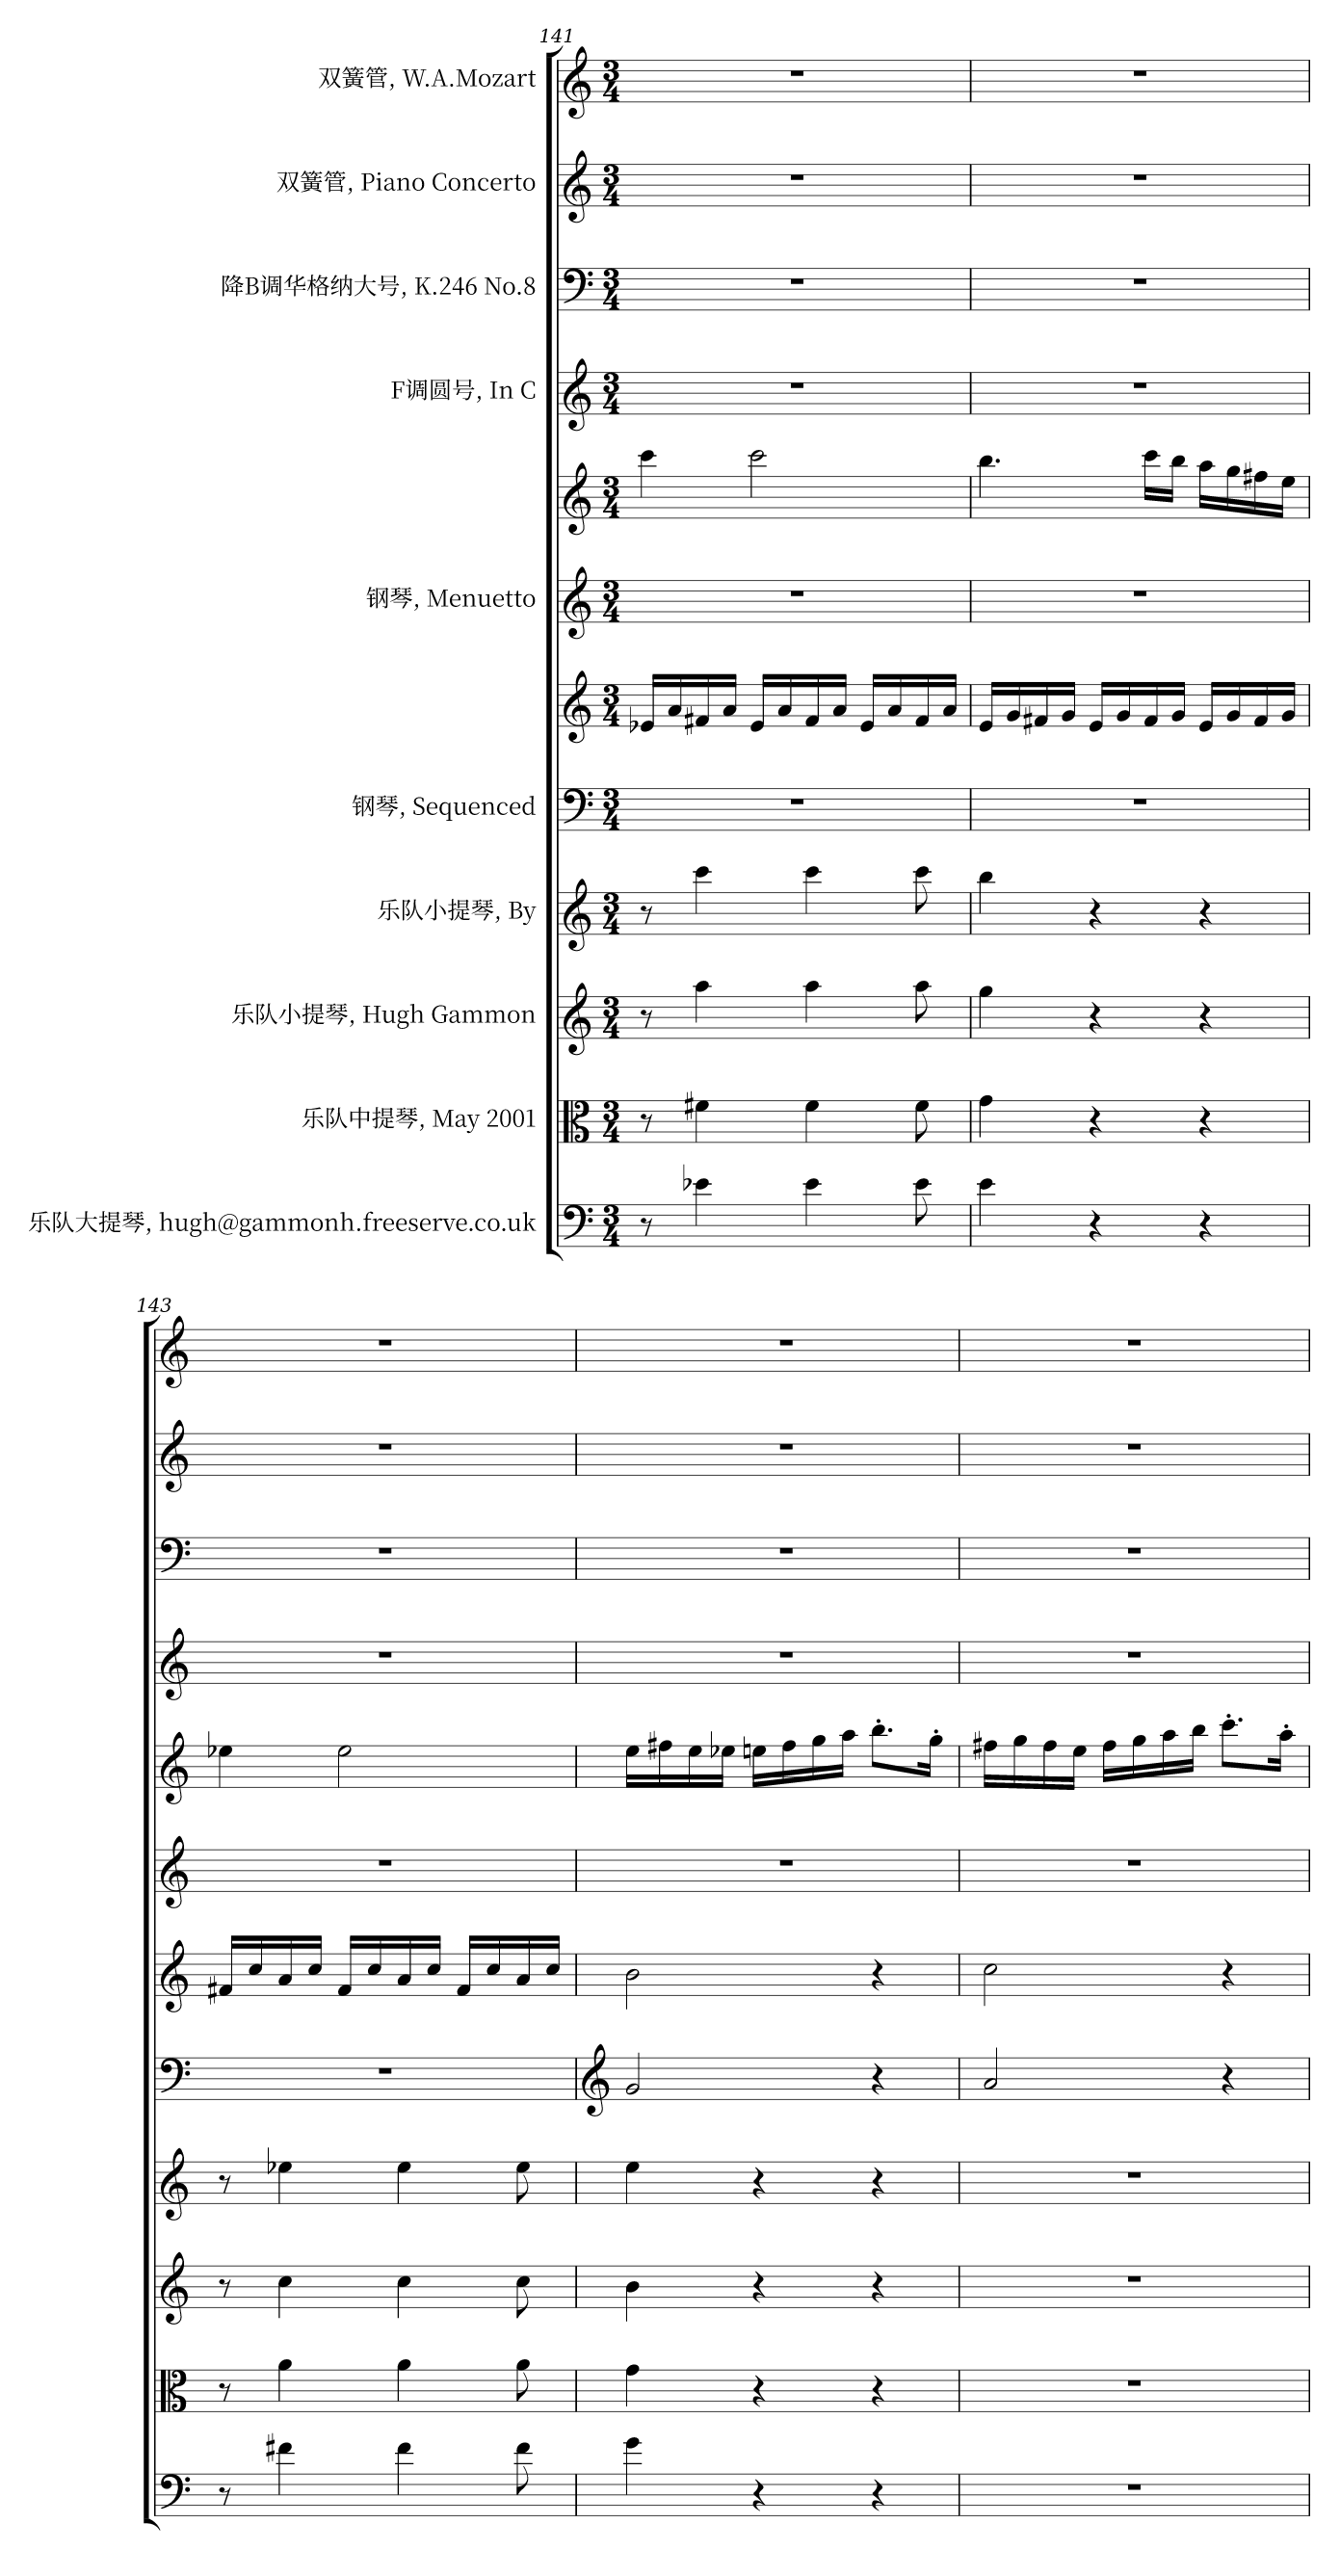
**kern	**kern	**kern	**kern	**kern	**kern	**kern	**kern	**kern	**kern	**kern	**kern
*part10	*part9	*part8	*part7	*part6	*part6	*part5	*part5	*part4	*part3	*part2	*part1
*staff12	*staff11	*staff10	*staff9	*staff8	*staff7	*staff6	*staff5	*staff4	*staff3	*staff2	*staff1
*I"乐队大提琴, hugh@gammonh.freeserve.co.uk	*I"乐队中提琴, May 2001	*I"乐队小提琴, Hugh Gammon	*I"乐队小提琴,         By	*I"钢琴, Sequenced	*	*I"钢琴, Menuetto	*	*I"F调圆号, In C	*I"降B调华格纳大号, K.246 No.8	*I"双簧管, Piano Concerto	*I"双簧管, W.A.Mozart
!!LO:PB:g=z
*clefF4	*clefC3	*clefG2	*clefG2	*clefF4	*clefG2	*clefG2	*clefG2	*clefG2	*clefF4	*clefG2	*clefG2
*	*	*	*	*	*	*	*	*ITrd4c7	*ITrd1c2	*	*
*k[]	*k[]	*k[]	*k[]	*k[]	*k[]	*k[]	*k[]	*k[b-]	*k[b-e-]	*k[]	*k[]
*M3/4	*M3/4	*M3/4	*M3/4	*M3/4	*M3/4	*M3/4	*M3/4	*M3/4	*M3/4	*M3/4	*M3/4
=141	=141	=141	=141	=141	=141	=141	=141	=141	=141	=141	=141
8r	8r	8r	8r	2.r	16e-X/LL	2.r	4ccc\	2.r	2.r	2.r	2.r
.	.	.	.	.	16a/	.	.	.	.	.	.
4e-X\	4f#X\	4aa\	4ccc\	.	16f#X/	.	.	.	.	.	.
.	.	.	.	.	16a/JJ	.	.	.	.	.	.
.	.	.	.	.	16e-/LL	.	2ccc\	.	.	.	.
.	.	.	.	.	16a/	.	.	.	.	.	.
4e-\	4f#\	4aa\	4ccc\	.	16f#/	.	.	.	.	.	.
.	.	.	.	.	16a/JJ	.	.	.	.	.	.
.	.	.	.	.	16e-/LL	.	.	.	.	.	.
.	.	.	.	.	16a/	.	.	.	.	.	.
8e-\	8f#\	8aa\	8ccc\	.	16f#/	.	.	.	.	.	.
.	.	.	.	.	16a/JJ	.	.	.	.	.	.
=142	=142	=142	=142	=142	=142	=142	=142	=142	=142	=142	=142
4e\	4g\	4gg\	4bb\	2.r	16e/LL	2.r	4.bb\	2.r	2.r	2.r	2.r
.	.	.	.	.	16g/	.	.	.	.	.	.
.	.	.	.	.	16f#X/	.	.	.	.	.	.
.	.	.	.	.	16g/JJ	.	.	.	.	.	.
4r	4r	4r	4r	.	16e/LL	.	.	.	.	.	.
.	.	.	.	.	16g/	.	.	.	.	.	.
.	.	.	.	.	16f#/	.	16ccc\LL	.	.	.	.
.	.	.	.	.	16g/JJ	.	16bb\JJ	.	.	.	.
4r	4r	4r	4r	.	16e/LL	.	16aa\LL	.	.	.	.
.	.	.	.	.	16g/	.	16gg\	.	.	.	.
.	.	.	.	.	16f#/	.	16ff#X\	.	.	.	.
.	.	.	.	.	16g/JJ	.	16ee\JJ	.	.	.	.
=143	=143	=143	=143	=143	=143	=143	=143	=143	=143	=143	=143
8r	8r	8r	8r	2.r	16f#X/LL	2.r	4ee-X\	2.r	2.r	2.r	2.r
.	.	.	.	.	16cc/	.	.	.	.	.	.
4f#X\	4a\	4cc\	4ee-X\	.	16a/	.	.	.	.	.	.
.	.	.	.	.	16cc/JJ	.	.	.	.	.	.
.	.	.	.	.	16f#/LL	.	2ee-\	.	.	.	.
.	.	.	.	.	16cc/	.	.	.	.	.	.
4f#\	4a\	4cc\	4ee-\	.	16a/	.	.	.	.	.	.
.	.	.	.	.	16cc/JJ	.	.	.	.	.	.
.	.	.	.	.	16f#/LL	.	.	.	.	.	.
.	.	.	.	.	16cc/	.	.	.	.	.	.
8f#\	8a\	8cc\	8ee-\	.	16a/	.	.	.	.	.	.
.	.	.	.	.	16cc/JJ	.	.	.	.	.	.
!!LO:PB:g=z
=144	=144	=144	=144	=144	=144	=144	=144	=144	=144	=144	=144
*	*	*	*	*clefG2	*	*	*	*	*	*	*
4g\	4g\	4b\	4ee\	2g/	2b\	2.r	16ee\LL	2.r	2.r	2.r	2.r
.	.	.	.	.	.	.	16ff#X\	.	.	.	.
.	.	.	.	.	.	.	16ee\	.	.	.	.
.	.	.	.	.	.	.	16ee-X\JJ	.	.	.	.
4r	4r	4r	4r	.	.	.	16een\LL	.	.	.	.
.	.	.	.	.	.	.	16ff#\	.	.	.	.
.	.	.	.	.	.	.	16gg\	.	.	.	.
.	.	.	.	.	.	.	16aa\JJ	.	.	.	.
4r	4r	4r	4r	4r	4r	.	8.bb'\L	.	.	.	.
.	.	.	.	.	.	.	16gg'\Jk	.	.	.	.
=145	=145	=145	=145	=145	=145	=145	=145	=145	=145	=145	=145
2.r	2.r	2.r	2.r	2a/	2cc\	2.r	16ff#X\LL	2.r	2.r	2.r	2.r
.	.	.	.	.	.	.	16gg\	.	.	.	.
.	.	.	.	.	.	.	16ff#\	.	.	.	.
.	.	.	.	.	.	.	16ee\JJ	.	.	.	.
.	.	.	.	.	.	.	16ff#\LL	.	.	.	.
.	.	.	.	.	.	.	16gg\	.	.	.	.
.	.	.	.	.	.	.	16aa\	.	.	.	.
.	.	.	.	.	.	.	16bb\JJ	.	.	.	.
.	.	.	.	4r	4r	.	8.ccc'\L	.	.	.	.
.	.	.	.	.	.	.	16aa'\Jk	.	.	.	.
=	=	=	=	=	=	=	=	=	=	=	=
*-	*-	*-	*-	*-	*-	*-	*-	*-	*-	*-	*-
